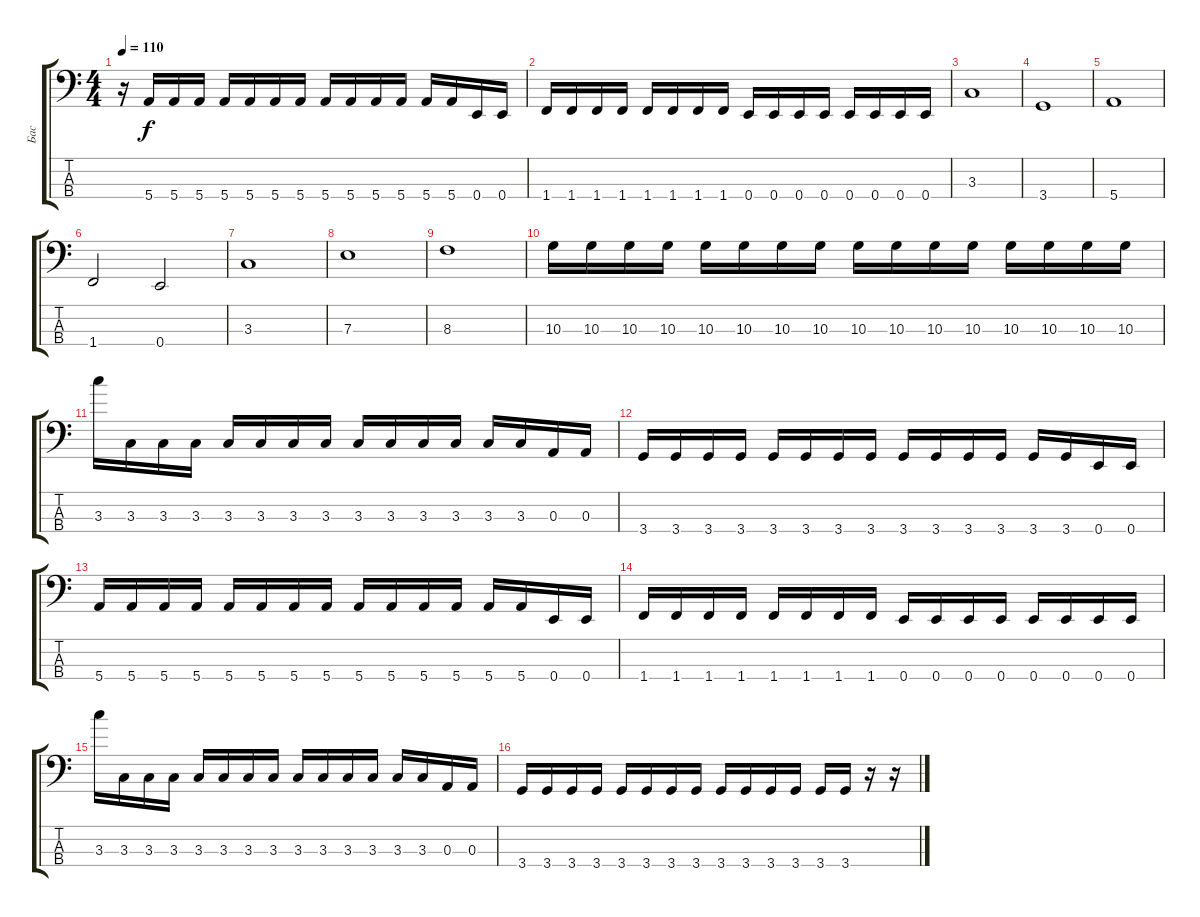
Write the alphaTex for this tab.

\track ("Бас" "Бас") {instrument electricbasspick}
\staff {score tabs}
\tuning (G2 D2 A1 E1) {hide}
\ts (4 4)
\tempo 110
\clef f4
\ks c
r.16{dy f} 5.4.16 5.4.16 5.4.16 5.4.16 5.4.16 5.4.16 5.4.16 5.4.16 5.4.16 5.4.16 5.4.16 5.4.16 5.4.16 0.4.16 0.4.16 |
1.4.16 1.4.16 1.4.16 1.4.16 1.4.16 1.4.16 1.4.16 1.4.16 0.4.16 0.4.16 0.4.16 0.4.16 0.4.16 0.4.16 0.4.16 0.4.16 |
3.3.1 |
3.4.1 |
5.4.1 |
1.4.2 0.4.2 |
3.3.1 |
7.3.1 |
8.3.1 |
10.3.16 10.3.16 10.3.16 10.3.16 10.3.16 10.3.16 10.3.16 10.3.16 10.3.16 10.3.16 10.3.16 10.3.16 10.3.16 10.3.16 10.3.16 10.3.16 |
3.3.16{ot 15mb} 3.3.16 3.3.16 3.3.16 3.3.16 3.3.16 3.3.16 3.3.16 3.3.16 3.3.16 3.3.16 3.3.16 3.3.16 3.3.16 0.3.16 0.3.16 |
3.4.16 3.4.16 3.4.16 3.4.16 3.4.16 3.4.16 3.4.16 3.4.16 3.4.16 3.4.16 3.4.16 3.4.16 3.4.16 3.4.16 0.4.16 0.4.16 |
5.4.16 5.4.16 5.4.16 5.4.16 5.4.16 5.4.16 5.4.16 5.4.16 5.4.16 5.4.16 5.4.16 5.4.16 5.4.16 5.4.16 0.4.16 0.4.16 |
1.4.16 1.4.16 1.4.16 1.4.16 1.4.16 1.4.16 1.4.16 1.4.16 0.4.16 0.4.16 0.4.16 0.4.16 0.4.16 0.4.16 0.4.16 0.4.16 |
3.3.16{ot 15mb} 3.3.16 3.3.16 3.3.16 3.3.16 3.3.16 3.3.16 3.3.16 3.3.16 3.3.16 3.3.16 3.3.16 3.3.16 3.3.16 0.3.16 0.3.16 |
3.4.16 3.4.16 3.4.16 3.4.16 3.4.16 3.4.16 3.4.16 3.4.16 3.4.16 3.4.16 3.4.16 3.4.16 3.4.16 3.4.16 r.16 r.16
